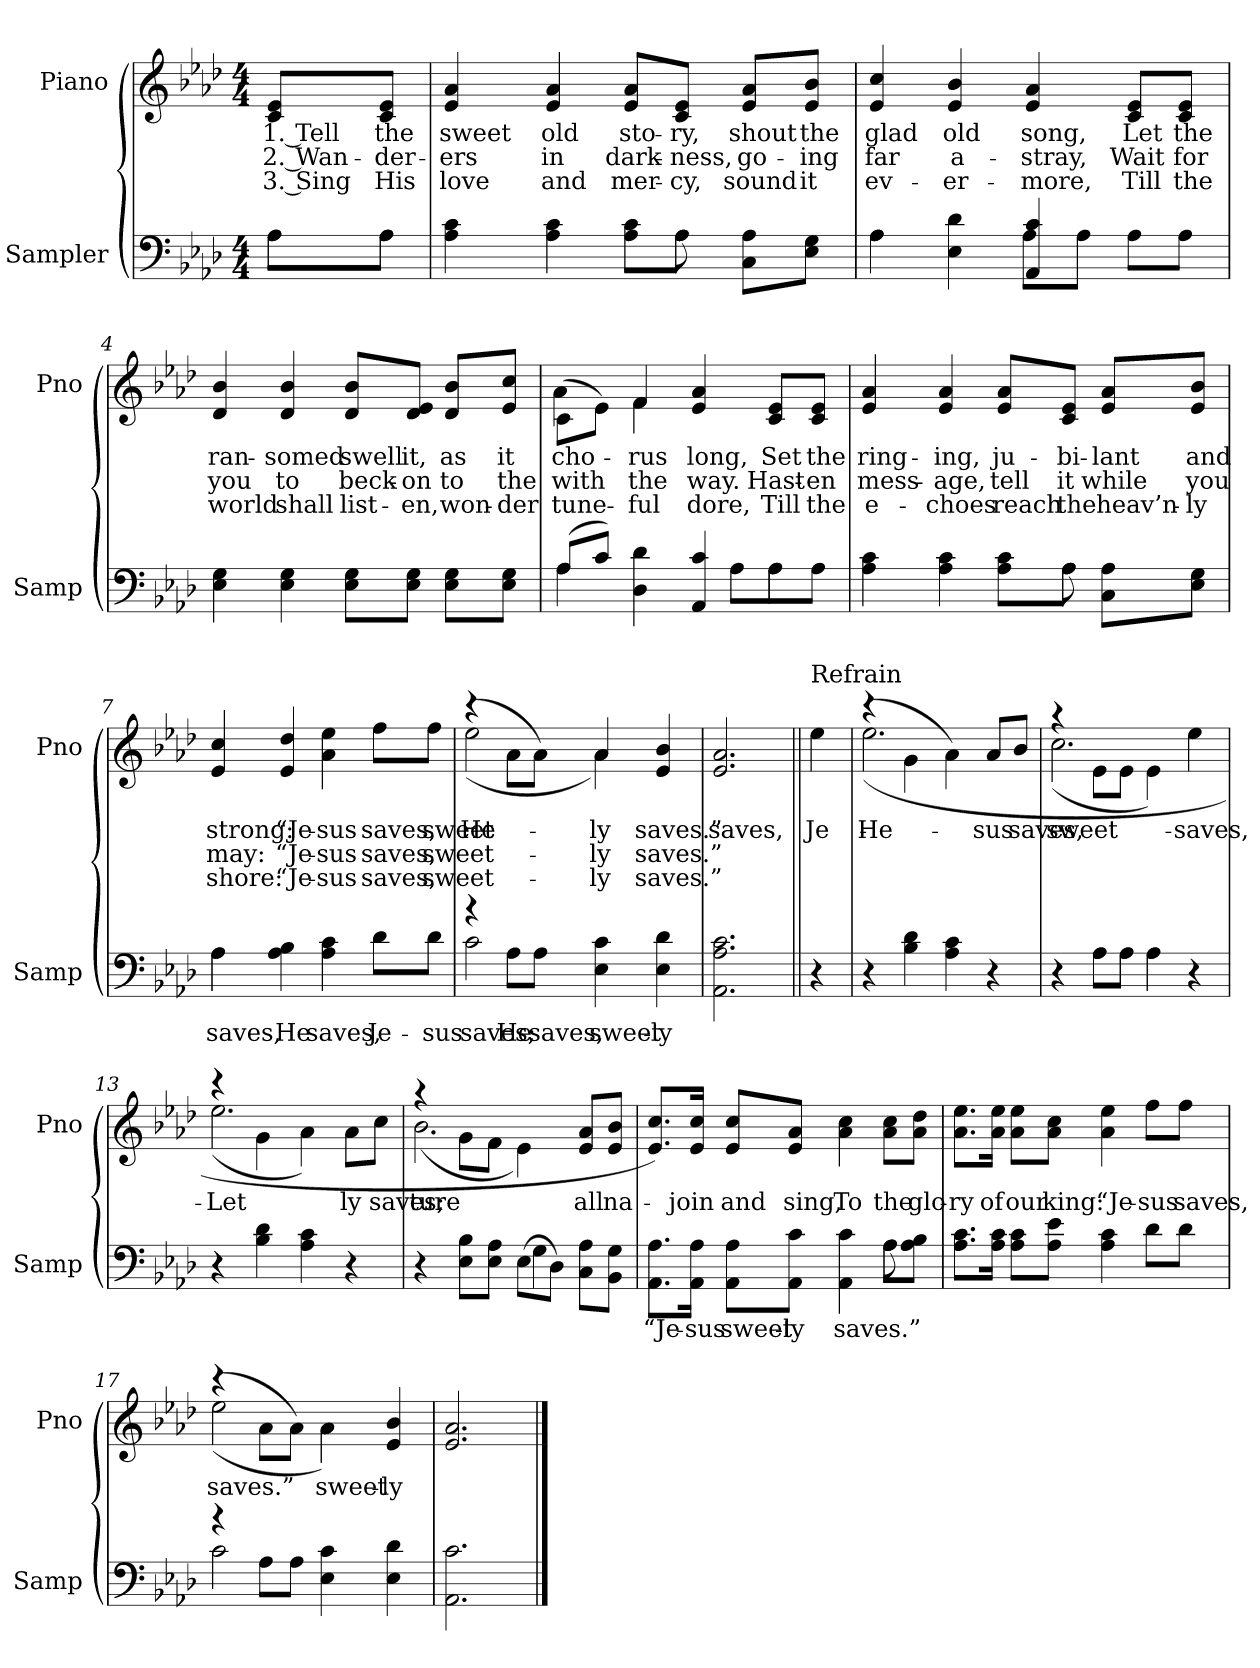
**kern	**text	**kern	**text	**text	**text
*part2	*part2	*part1	*part1	*part1	*part1
*staff2	*staff2	*staff1	*staff1	*staff1	*staff1
*I"Sampler	*	*I"Piano	*	*	*
*I'Samp	*	*I'Pno	*	*	*
*clefF4	*	*clefG2	*	*	*
*k[b-e-a-d-]	*	*k[b-e-a-d-]	*	*	*
*A-:	*	*A-:	*	*	*
*M4/4	*	*M4/4	*	*	*
=1	=1	=1	=1	=1	=1
*^	*	*	*	*	*
8A-\L	8A-\L	.	8c/ 8e-/L	1. Tell	2. Wan-	3. Sing
8A-\J	8A-\J	.	8c/ 8e-/J	the	-der-	His
=2	=2	=2	=2	=2	=2	=2
4A- 4c	8ryy	.	4e- 4a-	sweet	-ers	love
*v	*v	*	*	*	*	*
4A- 4c	.	4e- 4a-	old	in	and
8A-\ 8c\L	.	8e-/ 8a-/L	sto-	dark-	mer-
*^	*	*	*	*	*
8A-\J	8A-	.	8c/ 8e-/J	-ry,	-ness,	-cy,
8C\ 8A-\L	4ryy	.	8e-/ 8a-/L	shout	go-	sound
8E-\ 8G\J	.	.	8e-/ 8b-/J	the	-ing	it
=3	=3	=3	=3	=3	=3	=3
4A-\	4A-	.	4e- 4cc	glad	far	ev-
4E- 4d-	4ryy	.	4e- 4b-	old	a-	-er-
4AA- 4c	8A-\L	.	4e- 4a-	song,	-stray,	-more,
.	8A-\J	.	.	.	.	.
8A-\L	4ryy	.	8c/ 8e-/L	Let	Wait	Till
8A-\J	.	.	8c/ 8e-/J	the	for	the
*v	*v	*	*	*	*	*
=4	=4	=4	=4	=4	=4
4E- 4G	.	4d- 4b-	ran-	you	world
4E- 4G	.	4d- 4b-	-somed	to	shall
8E-\ 8G\L	.	8d-/ 8b-/L	swell	beck-	list-
8E-\ 8G\J	.	8d-/ 8e-/J	it,	-on	-en,
8E-\ 8G\L	.	8d-/ 8b-/L	as	to	won-
8E-\ 8G\J	.	8e-/ 8cc/J	it	the	-der
=5	=5	=5	=5	=5	=5
*^	*	*^	*	*	*
(8A-/L	4A-	.	(8c\L	4a-	cho-	with	tune-
8c/J)	.	.	8e-\J)	.	.	.	.
4D- 4d-	4.ryy	.	4f/	4f	-rus	the	-ful
4AA- 4c	.	.	4e- 4a-	2ryy	-long,	way.	-dore,
.	8A-\L	.	.	.	.	.	.
8A-\L	8A-\J	.	8c/ 8e-/L	.	Set	Hast-	Till
8A-\J	8ryy	.	8c/ 8e-/J	.	the	-en	the
*	*	*	*v	*v	*	*	*
=6	=6	=6	=6	=6	=6	=6
4A- 4c	8ryy	.	4e- 4a-	ring-	mess-	e-
*v	*v	*	*	*	*	*
4A- 4c	.	4e- 4a-	-ing,	-age,	-choes
8A-\ 8c\L	.	8e-/ 8a-/L	ju-	tell	reach
*^	*	*	*	*	*
8A-\J	8A-	.	8c/ 8e-/J	-bi-	it	the
8C\ 8A-\L	4ryy	.	8e-/ 8a-/L	-lant	while	heav’n-
8E-\ 8G\J	.	.	8e-/ 8b-/J	and	you	-ly
=7	=7	=7	=7	=7	=7	=7
4A-\	4A-	saves,	4e- 4cc	strong:	may:	shore:
4A- 4B-	2.ryy	He	4e- 4dd-	“Je-	“Je-	“Je-
4A- 4c	.	saves,	4a- 4ee-	-sus	-sus	-sus
8d-\L	.	Je-	8ff\L	saves,	saves,	saves,
8d-\J	.	-sus	8ff\J	sweet-	sweet-	sweet-
=8	=8	=8	=8	=8	=8	=8
*	*	*	*^	*	*	*
4r	2c	saves;	(4r	(2ee-	He	.	.
8A-\L	.	He	8a-\L	.	.	.	.
8A-\J	.	saves,	8a-\J)	.	.	.	.
4E- 4c	2ryy	sweet-	4a-/	4a-)	-ly	-ly	-ly
4E- 4d-	.	-ly	4e- 4b-	4ryy	saves.”	saves.”	saves.”
*v	*v	*	*	*	*	*	*
*	*	*v	*v	*	*	*
=9	=9	=9	=9	=9	=9
2.AA- 2.A- 2.c	.	2.e- 2.a-	saves,	.	.
=10||	=10||	=10||	=10||	=10||	=10||
!	!	!LO:TX:t=Refrain	!	!	!
4r	.	4ee-	Je-	.	.
=11	=11	=11	=11	=11	=11
*	*	*^	*	*	*
4r	.	(4r	(2.ee-	He	.	.
4B- 4d-	.	4g\	.	.	.	.
4A- 4c	.	4a-\)	.	.	.	.
4r	.	8a-/L	4ryy	-sus	.	.
.	.	8b-/J	.	saves,	.	.
=12	=12	=12	=12	=12	=12	=12
*^	*	*	*	*	*	*
4r	4ryy	.	4r	(2.cc	sweet-	.	.
8A-\L	8A-\L	.	8e-\L	.	.	.	.
8A-\J	8A-\J	.	8e-\J	.	.	.	.
4A-\	4A-	.	4e-\)	.	.	.	.
4r	4ryy	.	4ee-	4ryy	saves,	.	.
*v	*v	*	*	*	*	*	*
=13	=13	=13	=13	=13	=13	=13
4r	.	4r	(2.ee-	Let	.	.
4B- 4d-	.	4g\	.	.	.	.
4A- 4c	.	4a-\)	.	.	.	.
4r	.	8a-\L	4ryy	-ly	.	.
.	.	8cc\J	.	saves;	.	.
=14	=14	=14	=14	=14	=14	=14
*^	*	*	*	*	*	*
4r	2ryy	.	4r	(2.b-	-ture	.	.
8E-\ 8B-\L	.	.	8g\L	.	.	.	.
8E-\ 8A-\J	.	.	8f\J	.	.	.	.
(8E-\L	4G	.	4e-\)	.	.	.	.
8D-\J)	.	.	.	.	.	.	.
8C\ 8A-\L	4ryy	.	8e-/ 8a-/L	4ryy	all	.	.
8BB-\ 8G\J	.	.	8e-/ 8b-/J	.	na-	.	.
*	*	*	*v	*v	*	*	*
=15	=15	=15	=15	=15	=15	=15
8.AA-\ 8.A-\L	2.ryy	“Je-	8.e-/ 8.cc/L)	.	.	.
16AA-\ 16A-\Jk	.	-sus	16e-/ 16cc/Jk	join	.	.
8AA-\ 8A-\L	.	sweet-	8e-/ 8cc/L	and	.	.
8AA-\ 8c\J	.	-ly	8e-/ 8a-/J	sing,	.	.
4AA- 4c	.	saves.”	4a- 4cc	To	.	.
8A-\L	8A-	.	8a-\ 8cc\L	the	.	.
8A-\ 8B-\J	8ryy	.	8a-\ 8dd-\J	glo-	.	.
*v	*v	*	*	*	*	*
=16	=16	=16	=16	=16	=16
8.A-\ 8.c\L	.	8.a-\ 8.ee-\L	-ry	.	.
16A-\ 16c\Jk	.	16a-\ 16ee-\Jk	of	.	.
8A-\ 8c\L	.	8a-\ 8ee-\L	our	.	.
8A-\ 8e-\J	.	8a-\ 8cc\J	king:	.	.
4A- 4c	.	4a- 4ee-	“Je-	.	.
8d-\L	.	8ff\L	-sus	.	.
8d-\J	.	8ff\J	saves,	.	.
=17	=17	=17	=17	=17	=17
*^	*	*^	*	*	*
4r	2c	.	(4r	(2ee-	saves.”	.	.
8A-\L	.	.	8a-\L	.	.	.	.
8A-\J	.	.	8a-\J)	.	.	.	.
4E- 4c	2ryy	.	4a-\	4a-)	sweet-	.	.
4E- 4d-	.	.	4e- 4b-	4ryy	-ly	.	.
*v	*v	*	*	*	*	*	*
*	*	*v	*v	*	*	*
=18	=18	=18	=18	=18	=18
2.AA- 2.c	.	2.e- 2.a-	.	.	.
==	==	==	==	==	==
*-	*-	*-	*-	*-	*-
